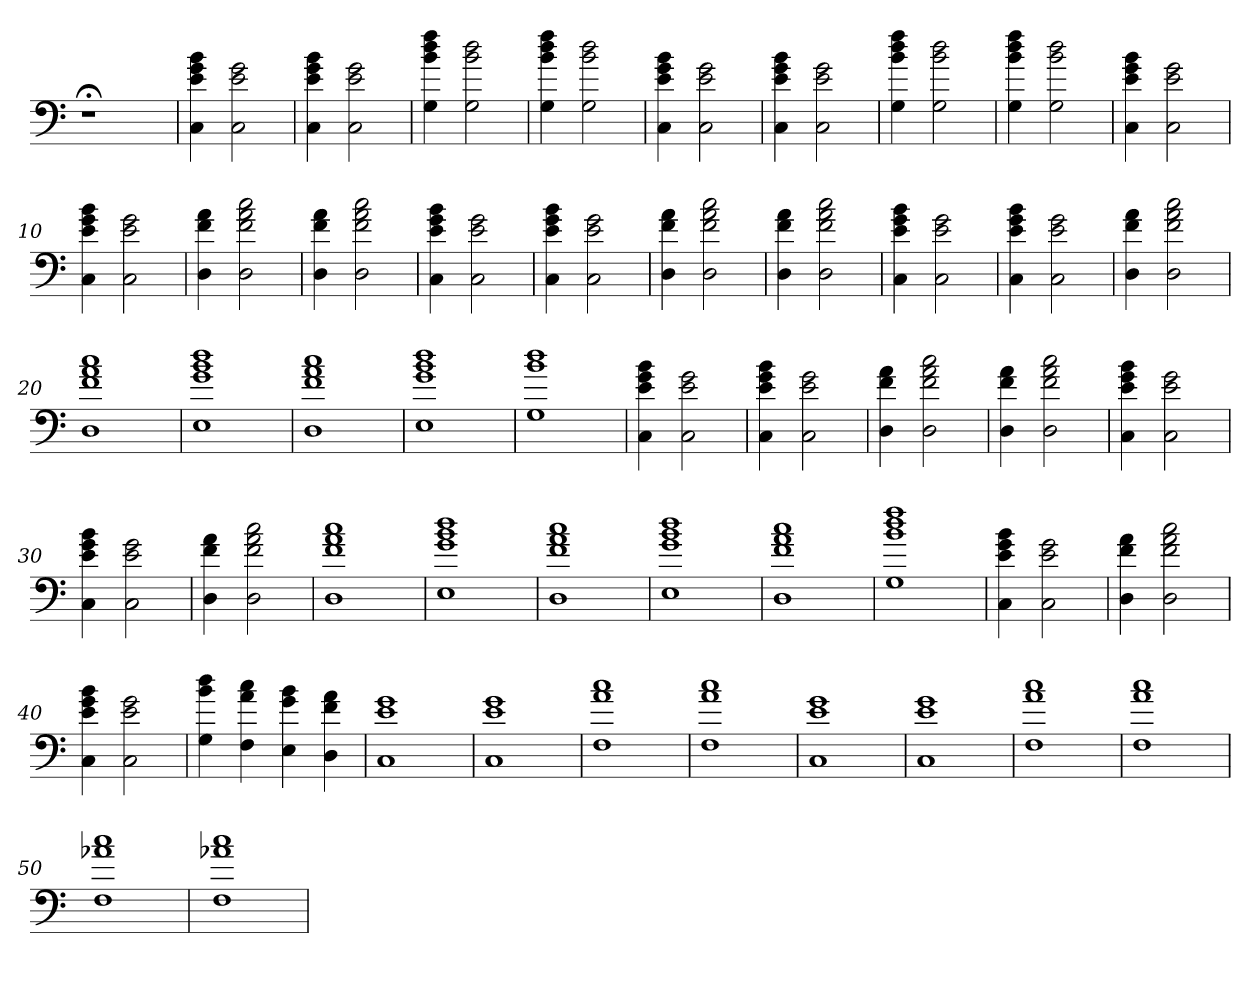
**kern
*part1
*staff1
=
1r;<
=1
4C 4e 4g 4b
2C 2e 2g
=2
4C 4e 4g 4b
2C 2e 2g
=3
4G 4b 4dd 4ff
2G 2b 2dd
=4
4G 4b 4dd 4ff
2G 2b 2dd
=5
4C 4e 4g 4b
2C 2e 2g
=6
4C 4e 4g 4b
2C 2e 2g
=7
4G 4b 4dd 4ff
2G 2b 2dd
=8
4G 4b 4dd 4ff
2G 2b 2dd
=9
4C 4e 4g 4b
2C 2e 2g
=10
4C 4e 4g 4b
2C 2e 2g
=11
4D 4f 4a
2D 2f 2a 2cc
=12
4D 4f 4a
2D 2f 2a 2cc
=13
4C 4e 4g 4b
2C 2e 2g
=14
4C 4e 4g 4b
2C 2e 2g
=15
4D 4f 4a
2D 2f 2a 2cc
=16
4D 4f 4a
2D 2f 2a 2cc
=17
4C 4e 4g 4b
2C 2e 2g
=18
4C 4e 4g 4b
2C 2e 2g
=19
4D 4f 4a
2D 2f 2a 2cc
=20
1D 1f 1a 1cc
=21
1E 1g 1b 1dd
=22
1D 1f 1a 1cc
=23
1E 1g 1b 1dd
=24
1G 1b 1dd
=25
4C 4e 4g 4b
2C 2e 2g
=26
4C 4e 4g 4b
2C 2e 2g
=27
4D 4f 4a
2D 2f 2a 2cc
=28
4D 4f 4a
2D 2f 2a 2cc
=29
4C 4e 4g 4b
2C 2e 2g
=30
4C 4e 4g 4b
2C 2e 2g
=31
4D 4f 4a
2D 2f 2a 2cc
=32
1D 1f 1a 1cc
=33
1E 1g 1b 1dd
=34
1D 1f 1a 1cc
=35
1E 1g 1b 1dd
=36
1D 1f 1a 1cc
=37
1G 1b 1dd 1ff
=38
4C 4e 4g 4b
2C 2e 2g
=39
4D 4f 4a
2D 2f 2a 2cc
=40
4C 4e 4g 4b
2C 2e 2g
=41
4G 4b 4dd
4F 4a 4cc
4E 4g 4b
4D 4f 4a
=42
1C 1e 1g
=43
1C 1e 1g
=44
1F 1a 1cc
=45
1F 1a 1cc
=46
1C 1e 1g
=47
1C 1e 1g
=48
1F 1a 1cc
=49
1F 1a 1cc
=50
1F 1a-X 1cc
=51
1F 1a-X 1cc
=
*-
